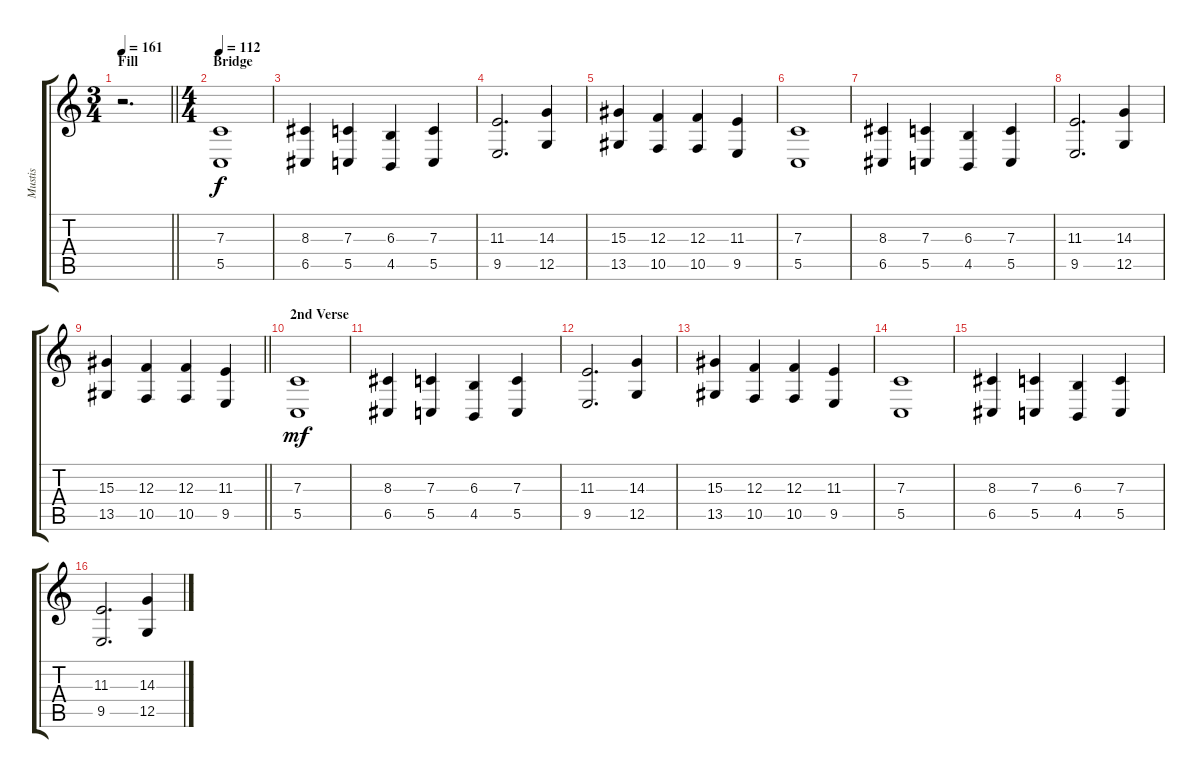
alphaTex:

\track ("Mustis" "Mustis") {instrument stringensemble1}
\staff {score tabs}
\tuning (D4 A3 F3 C3 G2 D2) {hide}
\ts (3 4)
\section ("" "Fill")
\tempo 161
\clef g2
\barLineRight lightlight
\ks c
r.2{d dy f} |
\ts (4 4)
\section ("" "Bridge")
\tempo 112
(7.3 5.5).1 |
(8.3 6.5).4 (7.3 5.5).4 (6.3 4.5).4 (7.3 5.5).4 |
(11.3 9.5).2{d} (14.3 12.5).4 |
(15.3 13.5).4 (12.3 10.5).4 (12.3 10.5).4 (11.3 9.5).4 |
(7.3 5.5).1 |
(8.3 6.5).4 (7.3 5.5).4 (6.3 4.5).4 (7.3 5.5).4 |
(11.3 9.5).2{d} (14.3 12.5).4 |
\barLineRight lightlight
(15.3 13.5).4 (12.3 10.5).4 (12.3 10.5).4 (11.3 9.5).4 |
\section ("" "2nd Verse")
(7.3 5.5).1{dy mf} |
(8.3 6.5).4 (7.3 5.5).4 (6.3 4.5).4 (7.3 5.5).4 |
(11.3 9.5).2{d} (14.3 12.5).4 |
(15.3 13.5).4 (12.3 10.5).4 (12.3 10.5).4 (11.3 9.5).4 |
(7.3 5.5).1 |
(8.3 6.5).4 (7.3 5.5).4 (6.3 4.5).4 (7.3 5.5).4 |
(11.3 9.5).2{d} (14.3 12.5).4
